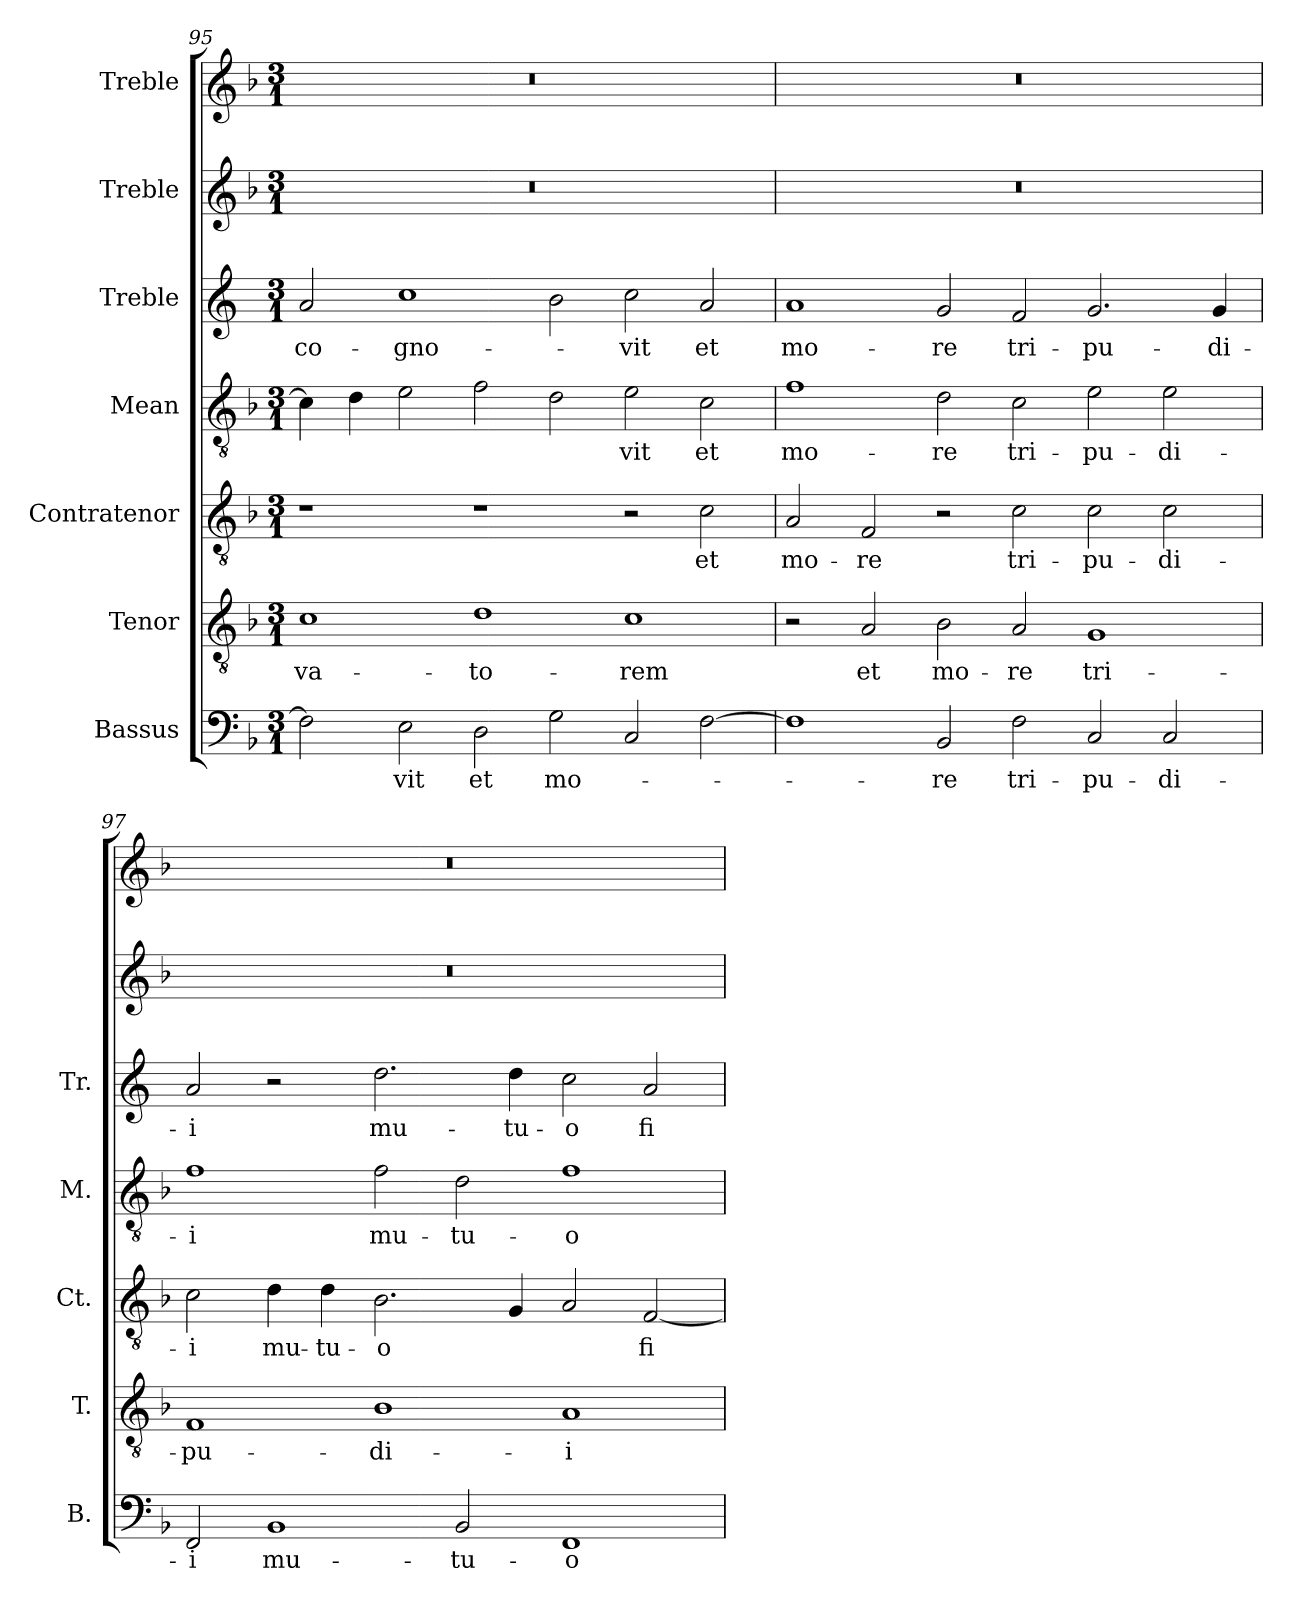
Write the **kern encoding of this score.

**kern	**text	**kern	**text	**kern	**text	**kern	**text	**kern	**text	**kern	**kern
*part7	*part7	*part6	*part6	*part5	*part5	*part4	*part4	*part3	*part3	*part2	*part1
*staff7	*staff7	*staff6	*staff6	*staff5	*staff5	*staff4	*staff4	*staff3	*staff3	*staff2	*staff1
*I"Bassus	*	*I"Tenor	*	*I"Contratenor	*	*I"Mean	*	*I"Treble	*	*I"Treble	*I"Treble
*I'B.	*	*I'T.	*	*I'Ct.	*	*I'M.	*	*I'Tr.	*	*	*
*clefF4	*	*clefGv2	*	*clefGv2	*	*clefGv2	*	*clefG2	*	*clefG2	*clefG2
*	*	*ITrd7c12	*	*ITrd7c12	*	*ITrd7c12	*	*	*	*	*
*k[b-]	*	*k[b-]	*	*k[b-]	*	*k[b-]	*	*k[]	*	*k[b-]	*k[b-]
*F:	*	*F:	*	*F:	*	*F:	*	*	*	*F:	*F:
*M3/1	*	*M3/1	*	*M3/1	*	*M3/1	*	*M3/1	*	*M3/1	*M3/1
=95	=95	=95	=95	=95	=95	=95	=95	=95	=95	=95	=95
!	!	!	!LO:LY:b:color=#000000	!	!	!	!	!	!	!	!
!	!	!	!	!	!	!	!	!	!LO:LY:b:color=#000000	!LO:N:vis=1	!LO:N:vis=1
2Fi\]	.	1Ci	-va-	1r	.	4Ci\]	.	2ai/	co-	0.r	0.r
.	.	.	.	.	.	4Di\	.	.	.	.	.
!	!LO:LY:b:color=#000000	!	!	!	!	!	!	!	!	!	!
!	!	!	!	!	!	!	!	!	!LO:LY:b:color=#000000	!	!
2Ei\	-vit	.	.	.	.	2Ei\	.	1cci	-gno-	.	.
!	!LO:LY:b:color=#000000	!	!	!	!	!	!	!	!	!	!
!	!	!	!LO:LY:b:color=#000000	!	!	!	!	!	!	!	!
2Di\	et	1Di	-to-	1r	.	2Fi\	.	.	.	.	.
!	!LO:LY:b:color=#000000	!	!	!	!	!	!	!	!	!	!
2Gi\	mo-	.	.	.	.	2Di\	.	2bi\	.	.	.
!	!	!	!LO:LY:b:color=#000000	!	!	!	!	!	!	!	!
!	!	!	!	!	!	!	!LO:LY:b:color=#000000	!	!	!	!
!	!	!	!	!	!	!	!	!	!LO:LY:b:color=#000000	!	!
2Ci/	.	1Ci	-rem	2r	.	2Ei\	-vit	2cci\	-vit	.	.
!	!	!	!	!	!LO:LY:b:color=#000000	!	!	!	!	!	!
!	!	!	!	!	!	!	!LO:LY:b:color=#000000	!	!	!	!
!	!	!	!	!	!	!	!	!	!LO:LY:b:color=#000000	!	!
[>2Fi\	.	.	.	2Ci\	et	2Ci\	et	2ai/	et	.	.
=96`	=96`	=96`	=96`	=96`	=96`	=96`	=96`	=96`	=96`	=96`	=96`
!	!	!	!	!	!LO:LY:b:color=#000000	!	!	!	!	!	!
!	!	!	!	!	!	!	!LO:LY:b:color=#000000	!	!	!	!
!	!	!	!	!	!	!	!	!	!LO:LY:b:color=#000000	!LO:N:vis=1	!LO:N:vis=1
1Fi]	.	2r	.	2AAi/	mo-	1Fi	mo-	1ai	mo-	0.r	0.r
!	!	!	!LO:LY:b:color=#000000	!	!	!	!	!	!	!	!
!	!	!	!	!	!LO:LY:b:color=#000000	!	!	!	!	!	!
.	.	2AAi/	et	2FFi/	-re	.	.	.	.	.	.
!	!LO:LY:b:color=#000000	!	!	!	!	!	!	!	!	!	!
!	!	!	!LO:LY:b:color=#000000	!	!	!	!	!	!	!	!
!	!	!	!	!	!	!	!LO:LY:b:color=#000000	!	!	!	!
!	!	!	!	!	!	!	!	!	!LO:LY:b:color=#000000	!	!
2BB-i/	-re	2BB-i\	mo-	2r	.	2Di\	-re	2gi/	-re	.	.
!	!LO:LY:b:color=#000000	!	!	!	!	!	!	!	!	!	!
!	!	!	!LO:LY:b:color=#000000	!	!	!	!	!	!	!	!
!	!	!	!	!	!LO:LY:b:color=#000000	!	!	!	!	!	!
!	!	!	!	!	!	!	!LO:LY:b:color=#000000	!	!	!	!
!	!	!	!	!	!	!	!	!	!LO:LY:b:color=#000000	!	!
2Fi\	tri-	2AAi/	-re	2Ci\	tri-	2Ci\	tri-	2fi/	tri-	.	.
!	!LO:LY:b:color=#000000	!	!	!	!	!	!	!	!	!	!
!	!	!	!LO:LY:b:color=#000000	!	!	!	!	!	!	!	!
!	!	!	!	!	!LO:LY:b:color=#000000	!	!	!	!	!	!
!	!	!	!	!	!	!	!LO:LY:b:color=#000000	!	!	!	!
!	!	!	!	!	!	!	!	!	!LO:LY:b:color=#000000	!	!
2Ci/	-pu-	1GGi	tri-	2Ci\	-pu-	2Ei\	-pu-	2.gi/	-pu-	.	.
!	!LO:LY:b:color=#000000	!	!	!	!	!	!	!	!	!	!
!	!	!	!	!	!LO:LY:b:color=#000000	!	!	!	!	!	!
!	!	!	!	!	!	!	!LO:LY:b:color=#000000	!	!	!	!
2Ci/	-di-	.	.	2Ci\	-di-	2Ei\	-di-	.	.	.	.
!	!	!	!	!	!	!	!	!	!LO:LY:b:color=#000000	!	!
.	.	.	.	.	.	.	.	4gi/	-di-	.	.
!!LO:PB:g=z
=97`	=97`	=97`	=97`	=97`	=97`	=97`	=97`	=97`	=97`	=97`	=97`
!	!LO:LY:b:color=#000000	!	!	!	!	!	!	!	!	!	!
!	!	!	!LO:LY:b:color=#000000	!	!	!	!	!	!	!	!
!	!	!	!	!	!LO:LY:b:color=#000000	!	!	!	!	!	!
!	!	!	!	!	!	!	!LO:LY:b:color=#000000	!	!	!	!
!	!	!	!	!	!	!	!	!	!LO:LY:b:color=#000000	!LO:N:vis=1	!LO:N:vis=1
2FFi/	-i	1FFi	-pu-	2Ci\	-i	1Fi	-i	2ai/	-i	0.r	0.r
!	!LO:LY:b:color=#000000	!	!	!	!	!	!	!	!	!	!
!	!	!	!	!	!LO:LY:b:color=#000000	!	!	!	!	!	!
1BB-i	mu-	.	.	4Di\	mu-	.	.	2r	.	.	.
!	!	!	!	!	!LO:LY:b:color=#000000	!	!	!	!	!	!
.	.	.	.	4Di\	-tu-	.	.	.	.	.	.
!	!	!	!LO:LY:b:color=#000000	!	!	!	!	!	!	!	!
!	!	!	!	!	!LO:LY:b:color=#000000	!	!	!	!	!	!
!	!	!	!	!	!	!	!LO:LY:b:color=#000000	!	!	!	!
!	!	!	!	!	!	!	!	!	!LO:LY:b:color=#000000	!	!
.	.	1BB-i	-di-	2.BB-i\	-o	2Fi\	mu-	2.ddi\	mu-	.	.
!	!LO:LY:b:color=#000000	!	!	!	!	!	!	!	!	!	!
!	!	!	!	!	!	!	!LO:LY:b:color=#000000	!	!	!	!
2BB-i/	-tu-	.	.	.	.	2Di\	-tu-	.	.	.	.
!	!	!	!	!	!	!	!	!	!LO:LY:b:color=#000000	!	!
.	.	.	.	4GGi/	.	.	.	4ddi\	-tu-	.	.
!	!LO:LY:b:color=#000000	!	!	!	!	!	!	!	!	!	!
!	!	!	!LO:LY:b:color=#000000	!	!	!	!	!	!	!	!
!	!	!	!	!	!	!	!LO:LY:b:color=#000000	!	!	!	!
!	!	!	!	!	!	!	!	!	!LO:LY:b:color=#000000	!	!
1FFi	-o	1AAi	-i	2AAi/	.	1Fi	-o	2cci\	-o	.	.
!	!	!	!	!	!LO:LY:b:color=#000000	!	!	!	!	!	!
!	!	!	!	!	!	!	!	!	!LO:LY:b:color=#000000	!	!
.	.	.	.	[<2FFi/	fi-	.	.	2ai/	fi-	.	.
=`	=`	=`	=`	=`	=`	=`	=`	=`	=`	=`	=`
*-	*-	*-	*-	*-	*-	*-	*-	*-	*-	*-	*-
